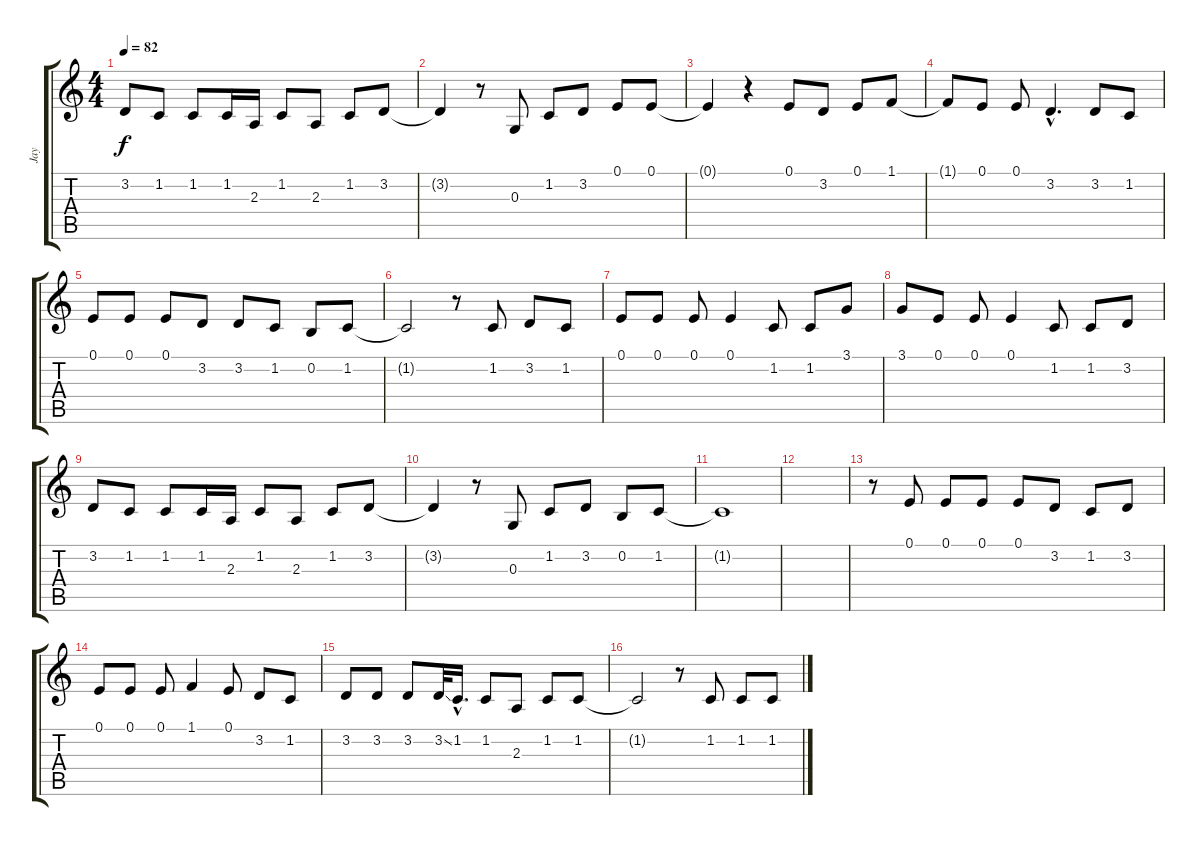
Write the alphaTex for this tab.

\track ("Jay" "Jay") {instrument clarinet}
\staff {score tabs}
\tuning (E4 B3 G3 D3 A2 E2) {hide}
\ts (4 4)
\tempo 82
\clef g2
\ks c
3.2.8{dy f} 1.2.8 1.2.8 1.2.16 2.3.16 1.2.8 2.3.8 1.2.8 3.2.8 |
3.2{t}.4 r.8 0.3.8 1.2.8 3.2.8 0.1.8 0.1.8 |
0.1{t}.4 r.4 0.1.8 3.2.8 0.1.8 1.1.8 |
1.1{t}.8 0.1.8 0.1.8 3.2{hac}.4{d} 3.2.8 1.2.8 |
0.1.8 0.1.8 0.1.8 3.2.8 3.2.8 1.2.8 0.2.8 1.2.8 |
1.2{t}.2 r.8 1.2.8 3.2.8 1.2.8 |
0.1.8 0.1.8 0.1.8 0.1.4 1.2.8 1.2.8 3.1.8 |
3.1.8 0.1.8 0.1.8 0.1.4 1.2.8 1.2.8 3.2.8 |
3.2.8 1.2.8 1.2.8 1.2.16 2.3.16 1.2.8 2.3.8 1.2.8 3.2.8 |
3.2{t}.4 r.8 0.3.8 1.2.8 3.2.8 0.2.8 1.2.8 |
1.2{t}.1 |
|
r.8 0.1.8 0.1.8 0.1.8 0.1.8 3.2.8 1.2.8 3.2.8 |
0.1.8 0.1.8 0.1.8 1.1.4 0.1.8 3.2.8 1.2.8 |
3.2.8 3.2.8 3.2.8 3.2{ss}.32 1.2{hac}.16{d} 1.2.8 2.3.8 1.2.8 1.2.8 |
1.2{t}.2 r.8 1.2.8 1.2.8 1.2.8
